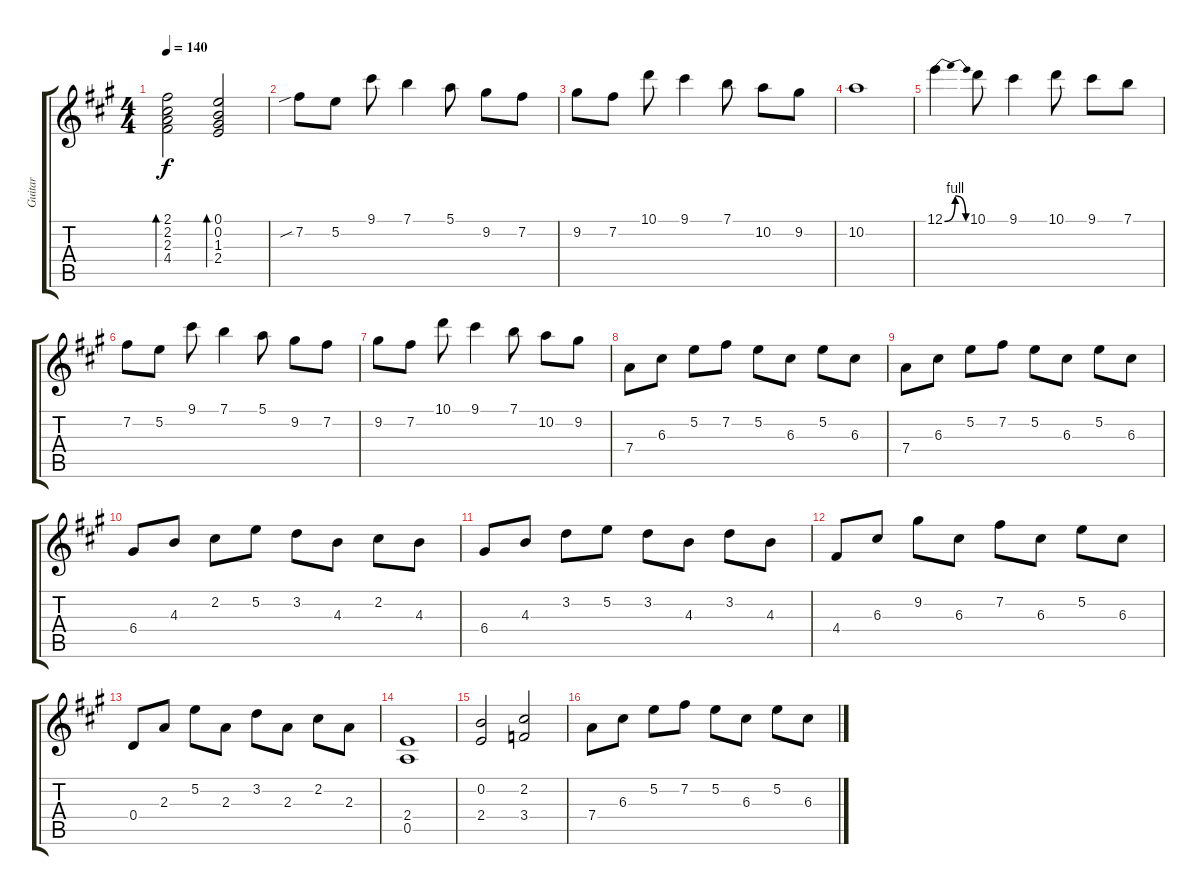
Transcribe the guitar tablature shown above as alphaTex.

\track ("Guitar" "Guitar") {instrument distortionguitar}
\staff {score tabs}
\tuning (E4 B3 G3 D3 A2 E2) {hide}
\ts (4 4)
\tempo 140
\clef g2
\ks a
(2.1 2.2 2.3 4.4).2{bd 60 dy f} (0.1 0.2 1.3 2.4).2{bd 60} |
7.2{sib}.8 5.2.8 9.1.8 7.1.4 5.1.8 9.2.8 7.2.8 |
9.2.8 7.2.8 10.1.8 9.1.4 7.1.8 10.2.8 9.2.8 |
10.2.1 |
12.1{be (bendrelease 0 0 30 4 30 4 60 0)}.4 10.1.8 9.1.4 10.1.8 9.1.8 7.1.8 |
7.2.8 5.2.8 9.1.8 7.1.4 5.1.8 9.2.8 7.2.8 |
9.2.8 7.2.8 10.1.8 9.1.4 7.1.8 10.2.8 9.2.8 |
7.4.8 6.3.8 5.2.8 7.2.8 5.2.8 6.3.8 5.2.8 6.3.8 |
7.4.8 6.3.8 5.2.8 7.2.8 5.2.8 6.3.8 5.2.8 6.3.8 |
6.4.8 4.3.8 2.2.8 5.2.8 3.2.8 4.3.8 2.2.8 4.3.8 |
6.4.8 4.3.8 3.2.8 5.2.8 3.2.8 4.3.8 3.2.8 4.3.8 |
4.4.8 6.3.8 9.2.8 6.3.8 7.2.8 6.3.8 5.2.8 6.3.8 |
0.4.8 2.3.8 5.2.8 2.3.8 3.2.8 2.3.8 2.2.8 2.3.8 |
(2.4 0.5).1 |
(0.2 2.4).2 (2.2 3.4).2 |
7.4.8 6.3.8 5.2.8 7.2.8 5.2.8 6.3.8 5.2.8 6.3.8
